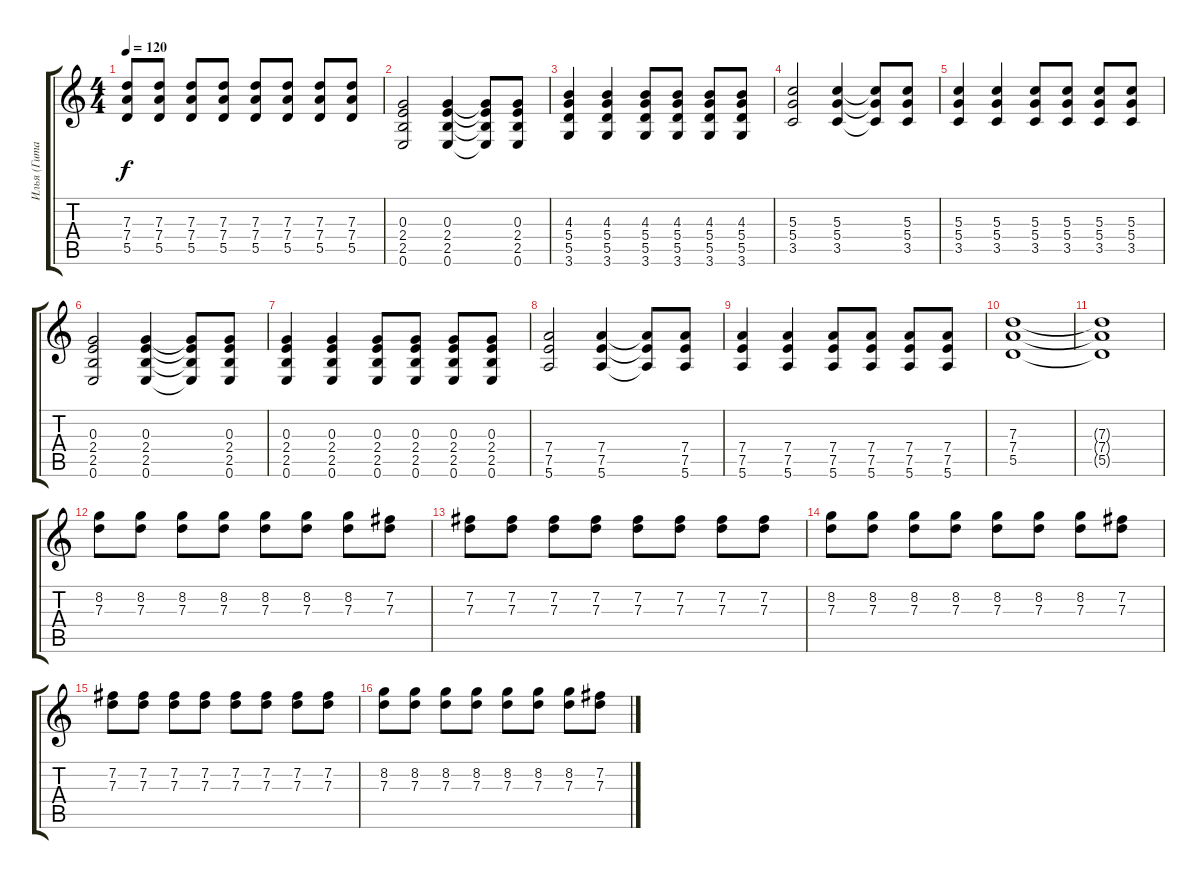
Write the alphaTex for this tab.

\track ("Илья (Гитара)" "Илья (Гита") {instrument acousticguitarsteel}
\staff {score tabs}
\tuning (E4 B3 G3 D3 A2 E2) {hide}
\ts (4 4)
\tempo 120
\clef g2
\ks c
(7.3 7.4 5.5).8{dy f} (7.3 7.4 5.5).8 (7.3 7.4 5.5).8 (7.3 7.4 5.5).8 (7.3 7.4 5.5).8 (7.3 7.4 5.5).8 (7.3 7.4 5.5).8 (7.3 7.4 5.5).8 |
(0.3 2.4 2.5 0.6).2 (0.3 2.4 2.5 0.6).4 (0.3{t} 2.4{t} 2.5{t} 0.6{t}).8 (0.3 2.4 2.5 0.6).8 |
(4.3 5.4 5.5 3.6).4 (4.3 5.4 5.5 3.6).4 (4.3 5.4 5.5 3.6).8 (4.3 5.4 5.5 3.6).8 (4.3 5.4 5.5 3.6).8 (4.3 5.4 5.5 3.6).8 |
(5.3 5.4 3.5).2 (5.3 5.4 3.5).4 (5.3{t} 5.4{t} 3.5{t}).8 (5.3 5.4 3.5).8 |
(5.3 5.4 3.5).4 (5.3 5.4 3.5).4 (5.3 5.4 3.5).8 (5.3 5.4 3.5).8 (5.3 5.4 3.5).8 (5.3 5.4 3.5).8 |
(0.3 2.4 2.5 0.6).2 (0.3 2.4 2.5 0.6).4 (0.3{t} 2.4{t} 2.5{t} 0.6{t}).8 (0.3 2.4 2.5 0.6).8 |
(0.3 2.4 2.5 0.6).4 (0.3 2.4 2.5 0.6).4 (0.3 2.4 2.5 0.6).8 (0.3 2.4 2.5 0.6).8 (0.3 2.4 2.5 0.6).8 (0.3 2.4 2.5 0.6).8 |
(7.4 7.5 5.6).2 (7.4 7.5 5.6).4 (7.4{t} 7.5{t} 5.6{t}).8 (7.4 7.5 5.6).8 |
(7.4 7.5 5.6).4 (7.4 7.5 5.6).4 (7.4 7.5 5.6).8 (7.4 7.5 5.6).8 (7.4 7.5 5.6).8 (7.4 7.5 5.6).8 |
(7.3 7.4 5.5).1 |
(7.3{t} 7.4{t} 5.5{t}).1 |
(8.2 7.3).8 (8.2 7.3).8 (8.2 7.3).8 (8.2 7.3).8 (8.2 7.3).8 (8.2 7.3).8 (8.2 7.3).8 (7.2 7.3).8 |
(7.2 7.3).8 (7.2 7.3).8 (7.2 7.3).8 (7.2 7.3).8 (7.2 7.3).8 (7.2 7.3).8 (7.2 7.3).8 (7.2 7.3).8 |
(8.2 7.3).8 (8.2 7.3).8 (8.2 7.3).8 (8.2 7.3).8 (8.2 7.3).8 (8.2 7.3).8 (8.2 7.3).8 (7.2 7.3).8 |
(7.2 7.3).8 (7.2 7.3).8 (7.2 7.3).8 (7.2 7.3).8 (7.2 7.3).8 (7.2 7.3).8 (7.2 7.3).8 (7.2 7.3).8 |
(8.2 7.3).8 (8.2 7.3).8 (8.2 7.3).8 (8.2 7.3).8 (8.2 7.3).8 (8.2 7.3).8 (8.2 7.3).8 (7.2 7.3).8
